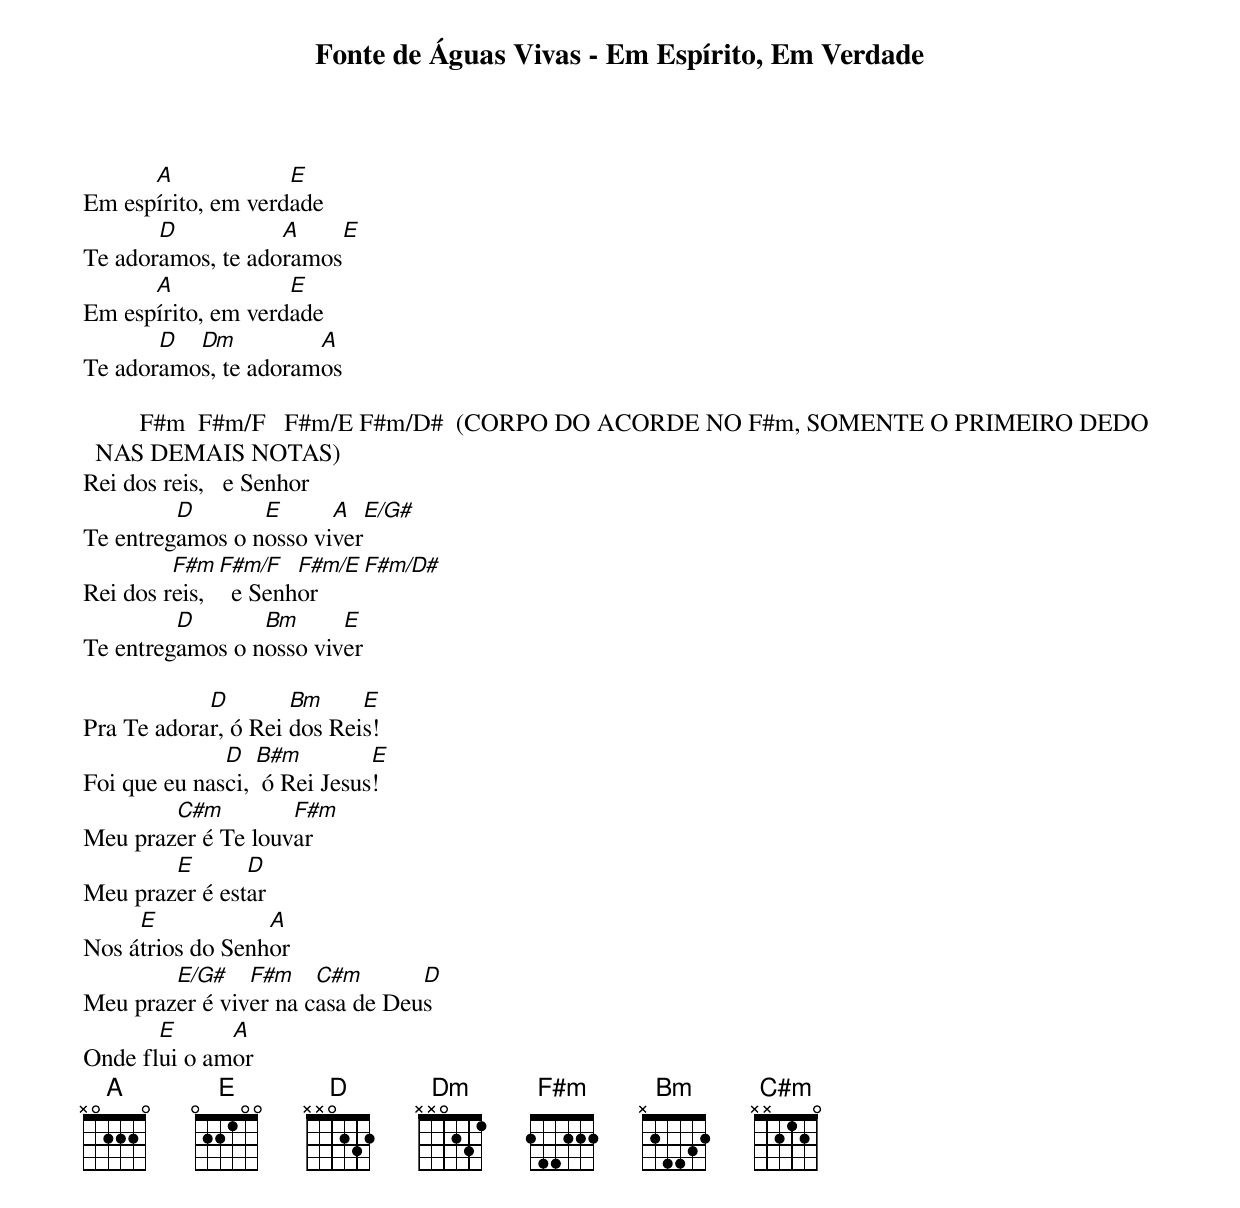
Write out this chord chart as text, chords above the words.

Fonte de Águas Vivas - Em Espírito, Em Verdade

      A             E
Em espírito, em verdade
       D           A     E
Te adoramos, te adoramos
      A             E
Em espírito, em verdade
       D  Dm          A
Te adoramos, te adoramos

         F#m  F#m/F   F#m/E F#m/D#  (CORPO DO ACORDE NO F#m, SOMENTE O PRIMEIRO DEDO NAS DEMAIS NOTAS)
Rei dos reis,   e Senhor
         D       E      A   E/G#
Te entregamos o nosso viver
         F#m  F#m/F   F#m/E F#m/D#
Rei dos reis,   e Senhor
         D       Bm      E
Te entregamos o nosso viver

            D        Bm     E
Pra Te adorar, ó Rei dos Reis!
              D   B#m         E
Foi que eu nasci,  ó Rei Jesus!
        C#m         F#m
Meu prazer é Te louvar
        E       D
Meu prazer é estar
     E            A
Nos átrios do Senhor
        E/G#    F#m    C#m       D
Meu prazer é viver na casa de Deus
       E      A
Onde flui o amor
